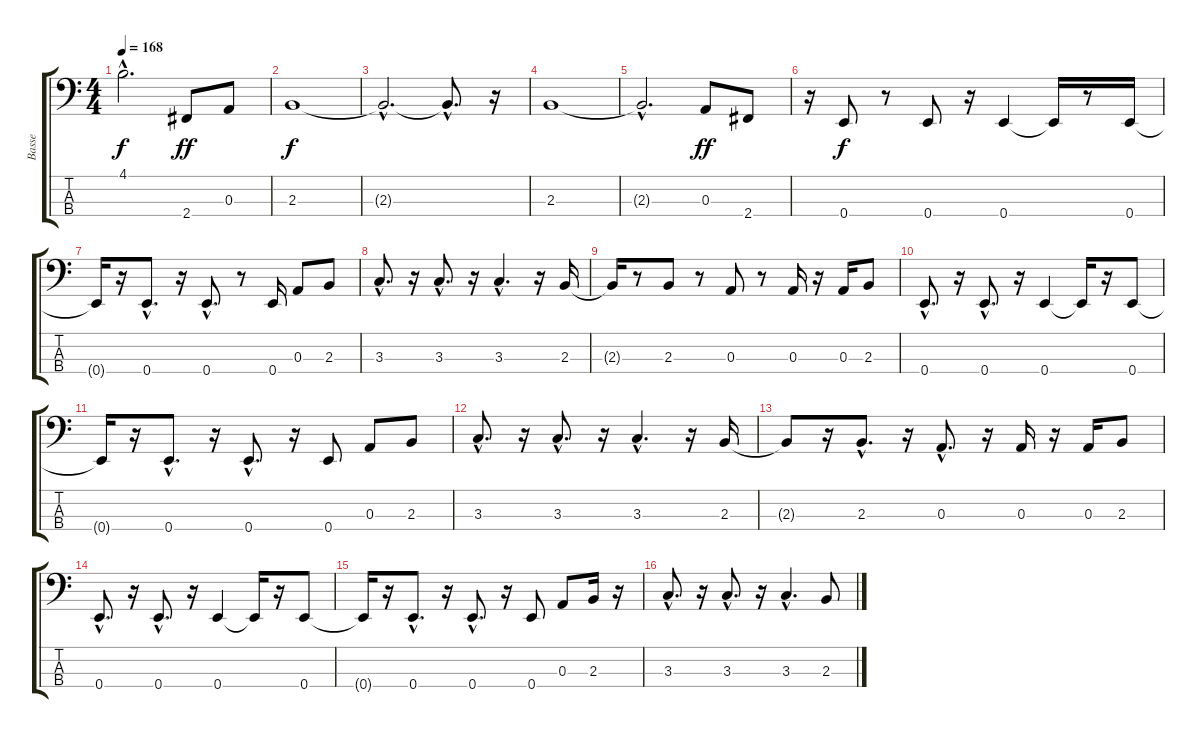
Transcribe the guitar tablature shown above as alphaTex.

\track ("Basse" "Basse") {instrument electricbassfinger}
\staff {score tabs}
\tuning (G2 D2 A1 E1) {hide}
\ts (4 4)
\tempo 168
\clef f4
\ks c
4.1{hac t}.2{d dy f} 2.4.8{dy ff} 0.3.8 |
2.3.1{dy f} |
2.3{hac t}.2{d} 2.3{hac t}.8{d} r.16 |
2.3.1 |
2.3{hac t}.2{d} 0.3.8{dy ff} 2.4.8 |
r.16 0.4.8{dy f} r.8 0.4.8 r.16 0.4.4 0.4{t}.16 r.8 0.4.16 |
0.4{t}.16 r.16 0.4{hac}.8{d} r.16 0.4{hac}.8{d} r.8 0.4.16 0.3.8 2.3.8 |
3.3{hac}.8{d} r.16 3.3{hac}.8{d} r.16 3.3{hac}.4{d} r.16 2.3.16 |
2.3{t}.16 r.8 2.3.8 r.8 0.3.8 r.8 0.3.16 r.16 0.3.16 2.3.8 |
0.4{hac}.8{d} r.16 0.4{hac}.8{d} r.16 0.4.4 0.4{t}.16 r.16 0.4.8 |
0.4{t}.16 r.16 0.4{hac}.8{d} r.16 0.4{hac}.8{d} r.16 0.4.8 0.3.8 2.3.8 |
3.3{hac}.8{d} r.16 3.3{hac}.8{d} r.16 3.3{hac}.4{d} r.16 2.3.16 |
2.3{t}.8 r.16 2.3{hac}.8{d} r.16 0.3{hac}.8{d} r.16 0.3.16 r.16 0.3.16 2.3.8 |
0.4{hac}.8{d} r.16 0.4{hac}.8{d} r.16 0.4.4 0.4{t}.16 r.16 0.4.8 |
0.4{t}.16 r.16 0.4{hac}.8{d} r.16 0.4{hac}.8{d} r.16 0.4.8 0.3.8 2.3.16 r.16 |
3.3{hac}.8{d} r.16 3.3{hac}.8{d} r.16 3.3{hac}.4{d} 2.3.8
